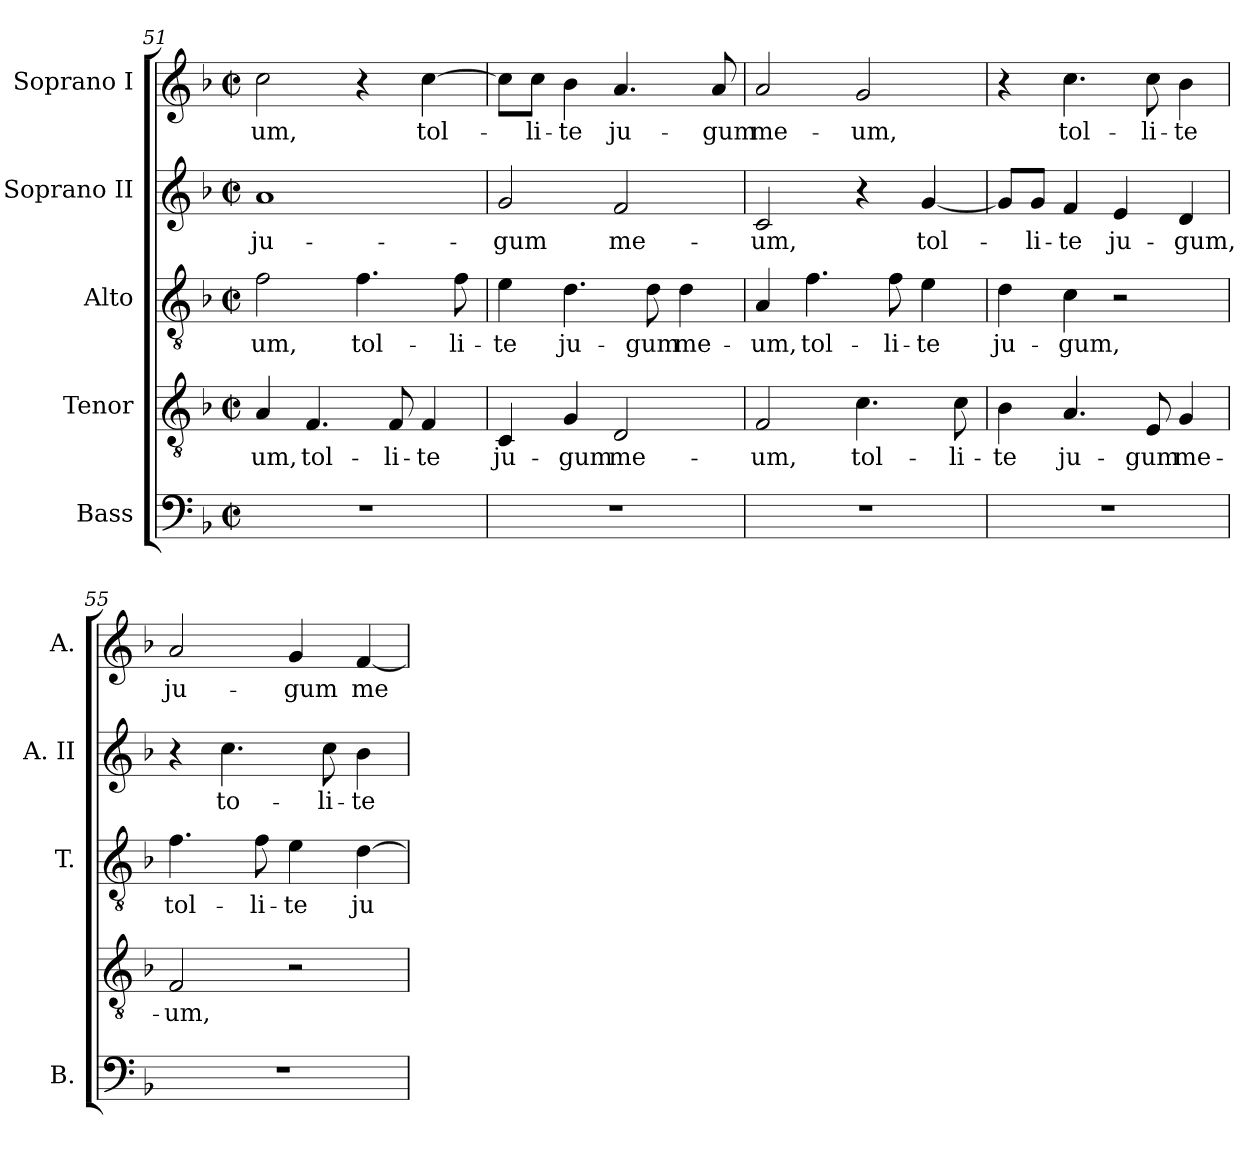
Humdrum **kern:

**kern	**kern	**text	**kern	**text	**kern	**text	**kern	**text
*part5	*part4	*part4	*part3	*part3	*part2	*part2	*part1	*part1
*staff5	*staff4	*staff4	*staff3	*staff3	*staff2	*staff2	*staff1	*staff1
*I"Bass	*I"Tenor	*	*I"Alto	*	*I"Soprano II	*	*I"Soprano I	*
*I'B.	*	*	*I'T.	*	*I'A. II	*	*I'A.	*
!!LO:LB:g=z
*clefF4	*clefGv2	*	*clefGv2	*	*clefG2	*	*clefG2	*
*	*ITrd7c12	*	*ITrd7c12	*	*	*	*	*
*k[b-]	*k[b-]	*	*k[b-]	*	*k[b-]	*	*k[b-]	*
*F:	*F:	*	*F:	*	*F:	*	*F:	*
*M2/2	*M2/2	*	*M2/2	*	*M2/2	*	*M2/2	*
*met(c|)	*met(c|)	*	*met(c|)	*	*met(c|)	*	*met(c|)	*
=51	=51	=51	=51	=51	=51	=51	=51	=51
!	!	!LO:LY:b:color=#000000	!	!	!	!	!	!
!	!	!	!	!LO:LY:b:color=#000000	!	!	!	!
!	!	!	!	!	!	!LO:LY:b:color=#000000	!	!
!	!	!	!	!	!	!	!	!LO:LY:b:color=#000000
1r	4AAi/	-um,	2Fi\	-um,	1ai	ju-	2cci\	-um,
!	!	!LO:LY:b:color=#000000	!	!	!	!	!	!
.	4.FFi/	tol-	.	.	.	.	.	.
!	!	!	!	!LO:LY:b:color=#000000	!	!	!	!
.	.	.	4.Fi\	tol-	.	.	4r	.
!	!	!LO:LY:b:color=#000000	!	!	!	!	!	!
.	8FFi/	-li-	.	.	.	.	.	.
!	!	!LO:LY:b:color=#000000	!	!	!	!	!	!
!	!	!	!	!	!	!	!	!LO:LY:b:color=#000000
.	4FFi/	-te	.	.	.	.	[>4cci\	tol-
!	!	!	!	!LO:LY:b:color=#000000	!	!	!	!
.	.	.	8Fi\	-li-	.	.	.	.
=52	=52	=52	=52	=52	=52	=52	=52	=52
!	!	!LO:LY:b:color=#000000	!	!	!	!	!	!
!	!	!	!	!LO:LY:b:color=#000000	!	!	!	!
!	!	!	!	!	!	!LO:LY:b:color=#000000	!	!
1r	4CCi/	ju-	4Ei\	-te	2gi/	-gum	8cci\L]	.
!	!	!	!	!	!	!	!	!LO:LY:b:color=#000000
.	.	.	.	.	.	.	8cci\J	-li-
!	!	!LO:LY:b:color=#000000	!	!	!	!	!	!
!	!	!	!	!LO:LY:b:color=#000000	!	!	!	!
!	!	!	!	!	!	!	!	!LO:LY:b:color=#000000
.	4GGi/	-gum	4.Di\	ju-	.	.	4b-i\	-te
!	!	!LO:LY:b:color=#000000	!	!	!	!	!	!
!	!	!	!	!	!	!LO:LY:b:color=#000000	!	!
!	!	!	!	!	!	!	!	!LO:LY:b:color=#000000
.	2DDi/	me-	.	.	2fi/	me-	4.ai/	ju-
!	!	!	!	!LO:LY:b:color=#000000	!	!	!	!
.	.	.	8Di\	-gum	.	.	.	.
!	!	!	!	!LO:LY:b:color=#000000	!	!	!	!
.	.	.	4Di\	me-	.	.	.	.
!	!	!	!	!	!	!	!	!LO:LY:b:color=#000000
.	.	.	.	.	.	.	8ai/	-gum
=53	=53	=53	=53	=53	=53	=53	=53	=53
!	!	!LO:LY:b:color=#000000	!	!	!	!	!	!
!	!	!	!	!LO:LY:b:color=#000000	!	!	!	!
!	!	!	!	!	!	!LO:LY:b:color=#000000	!	!
!	!	!	!	!	!	!	!	!LO:LY:b:color=#000000
1r	2FFi/	-um,	4AAi/	-um,	2ci/	-um,	2ai/	me-
!	!	!	!	!LO:LY:b:color=#000000	!	!	!	!
.	.	.	4.Fi\	tol-	.	.	.	.
!	!	!LO:LY:b:color=#000000	!	!	!	!	!	!
!	!	!	!	!	!	!	!	!LO:LY:b:color=#000000
.	4.Ci\	tol-	.	.	4r	.	2gi/	-um,
!	!	!	!	!LO:LY:b:color=#000000	!	!	!	!
.	.	.	8Fi\	-li-	.	.	.	.
!	!	!	!	!LO:LY:b:color=#000000	!	!	!	!
!	!	!	!	!	!	!LO:LY:b:color=#000000	!	!
.	.	.	4Ei\	-te	[<4gi/	tol-	.	.
!	!	!LO:LY:b:color=#000000	!	!	!	!	!	!
.	8Ci\	-li-	.	.	.	.	.	.
=54	=54	=54	=54	=54	=54	=54	=54	=54
!	!	!LO:LY:b:color=#000000	!	!	!	!	!	!
!	!	!	!	!LO:LY:b:color=#000000	!	!	!	!
1r	4BB-i\	-te	4Di\	ju-	8gi/L]	.	4r	.
!	!	!	!	!	!	!LO:LY:b:color=#000000	!	!
.	.	.	.	.	8gi/J	-li-	.	.
!	!	!LO:LY:b:color=#000000	!	!	!	!	!	!
!	!	!	!	!LO:LY:b:color=#000000	!	!	!	!
!	!	!	!	!	!	!LO:LY:b:color=#000000	!	!
!	!	!	!	!	!	!	!	!LO:LY:b:color=#000000
.	4.AAi/	ju-	4Ci\	-gum,	4fi/	-te	4.cci\	tol-
!	!	!	!	!	!	!LO:LY:b:color=#000000	!	!
.	.	.	2r	.	4ei/	ju-	.	.
!	!	!LO:LY:b:color=#000000	!	!	!	!	!	!
!	!	!	!	!	!	!	!	!LO:LY:b:color=#000000
.	8EEi/	-gum	.	.	.	.	8cci\	-li-
!	!	!LO:LY:b:color=#000000	!	!	!	!	!	!
!	!	!	!	!	!	!LO:LY:b:color=#000000	!	!
!	!	!	!	!	!	!	!	!LO:LY:b:color=#000000
.	4GGi/	me-	.	.	4di/	-gum,	4b-i\	-te
!!LO:LB:g=z
=55	=55	=55	=55	=55	=55	=55	=55	=55
!	!	!LO:LY:b:color=#000000	!	!	!	!	!	!
!	!	!	!	!LO:LY:b:color=#000000	!	!	!	!
!	!	!	!	!	!	!	!	!LO:LY:b:color=#000000
1r	2FFi/	-um,	4.Fi\	tol-	4r	.	2ai/	ju-
!	!	!	!	!	!	!LO:LY:b:color=#000000	!	!
.	.	.	.	.	4.cci\	to-	.	.
!	!	!	!	!LO:LY:b:color=#000000	!	!	!	!
.	.	.	8Fi\	-li-	.	.	.	.
!	!	!	!	!LO:LY:b:color=#000000	!	!	!	!
!	!	!	!	!	!	!	!	!LO:LY:b:color=#000000
.	2r	.	4Ei\	-te	.	.	4gi/	-gum
!	!	!	!	!	!	!LO:LY:b:color=#000000	!	!
.	.	.	.	.	8cci\	-li-	.	.
!	!	!	!	!LO:LY:b:color=#000000	!	!	!	!
!	!	!	!	!	!	!LO:LY:b:color=#000000	!	!
!	!	!	!	!	!	!	!	!LO:LY:b:color=#000000
.	.	.	[>4Di\	ju-	4b-i\	-te	[<4fi/	me-
=	=	=	=	=	=	=	=	=
*-	*-	*-	*-	*-	*-	*-	*-	*-
